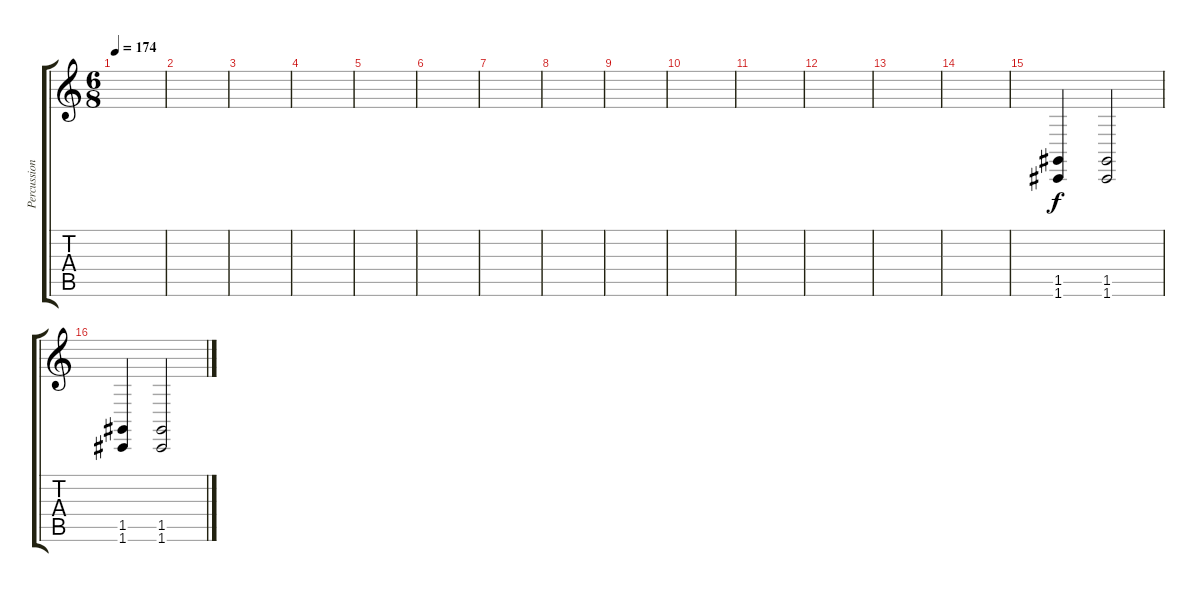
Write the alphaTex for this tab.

\track ("Percussion" "Percussion") {instrument reversecymbal}
\staff {score tabs}
\tuning (D4 A3 F3 C3 G2 C2) {hide}
\ts (6 8)
\tempo 174
\clef g2
\ks c
|
|
|
|
|
|
|
|
|
|
|
|
|
|
(1.5 1.6).4 (1.5 1.6).2 |
(1.5 1.6).4 (1.5 1.6).2
